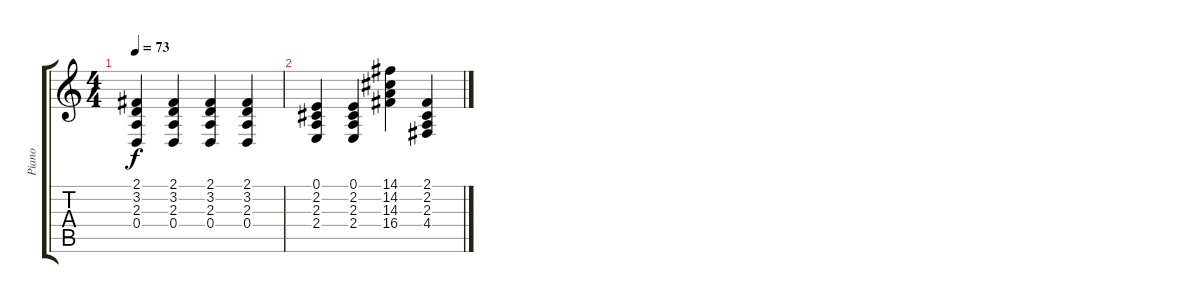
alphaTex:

\track ("Piano" "Piano") {instrument acousticgrandpiano}
\staff {score tabs}
\tuning (E4 B3 G3 D3 A2 E2) {hide}
\ts (4 4)
\tempo 73
\clef g2
\ks c
(2.1 3.2 2.3 0.4).4{dy f} (2.1 3.2 2.3 0.4).4 (2.1 3.2 2.3 0.4).4 (2.1 3.2 2.3 0.4).4 |
(0.1 2.2 2.3 2.4).4 (0.1 2.2 2.3 2.4).4 (14.1 14.2 14.3 16.4).4 (2.1 2.2 2.3 4.4).4
